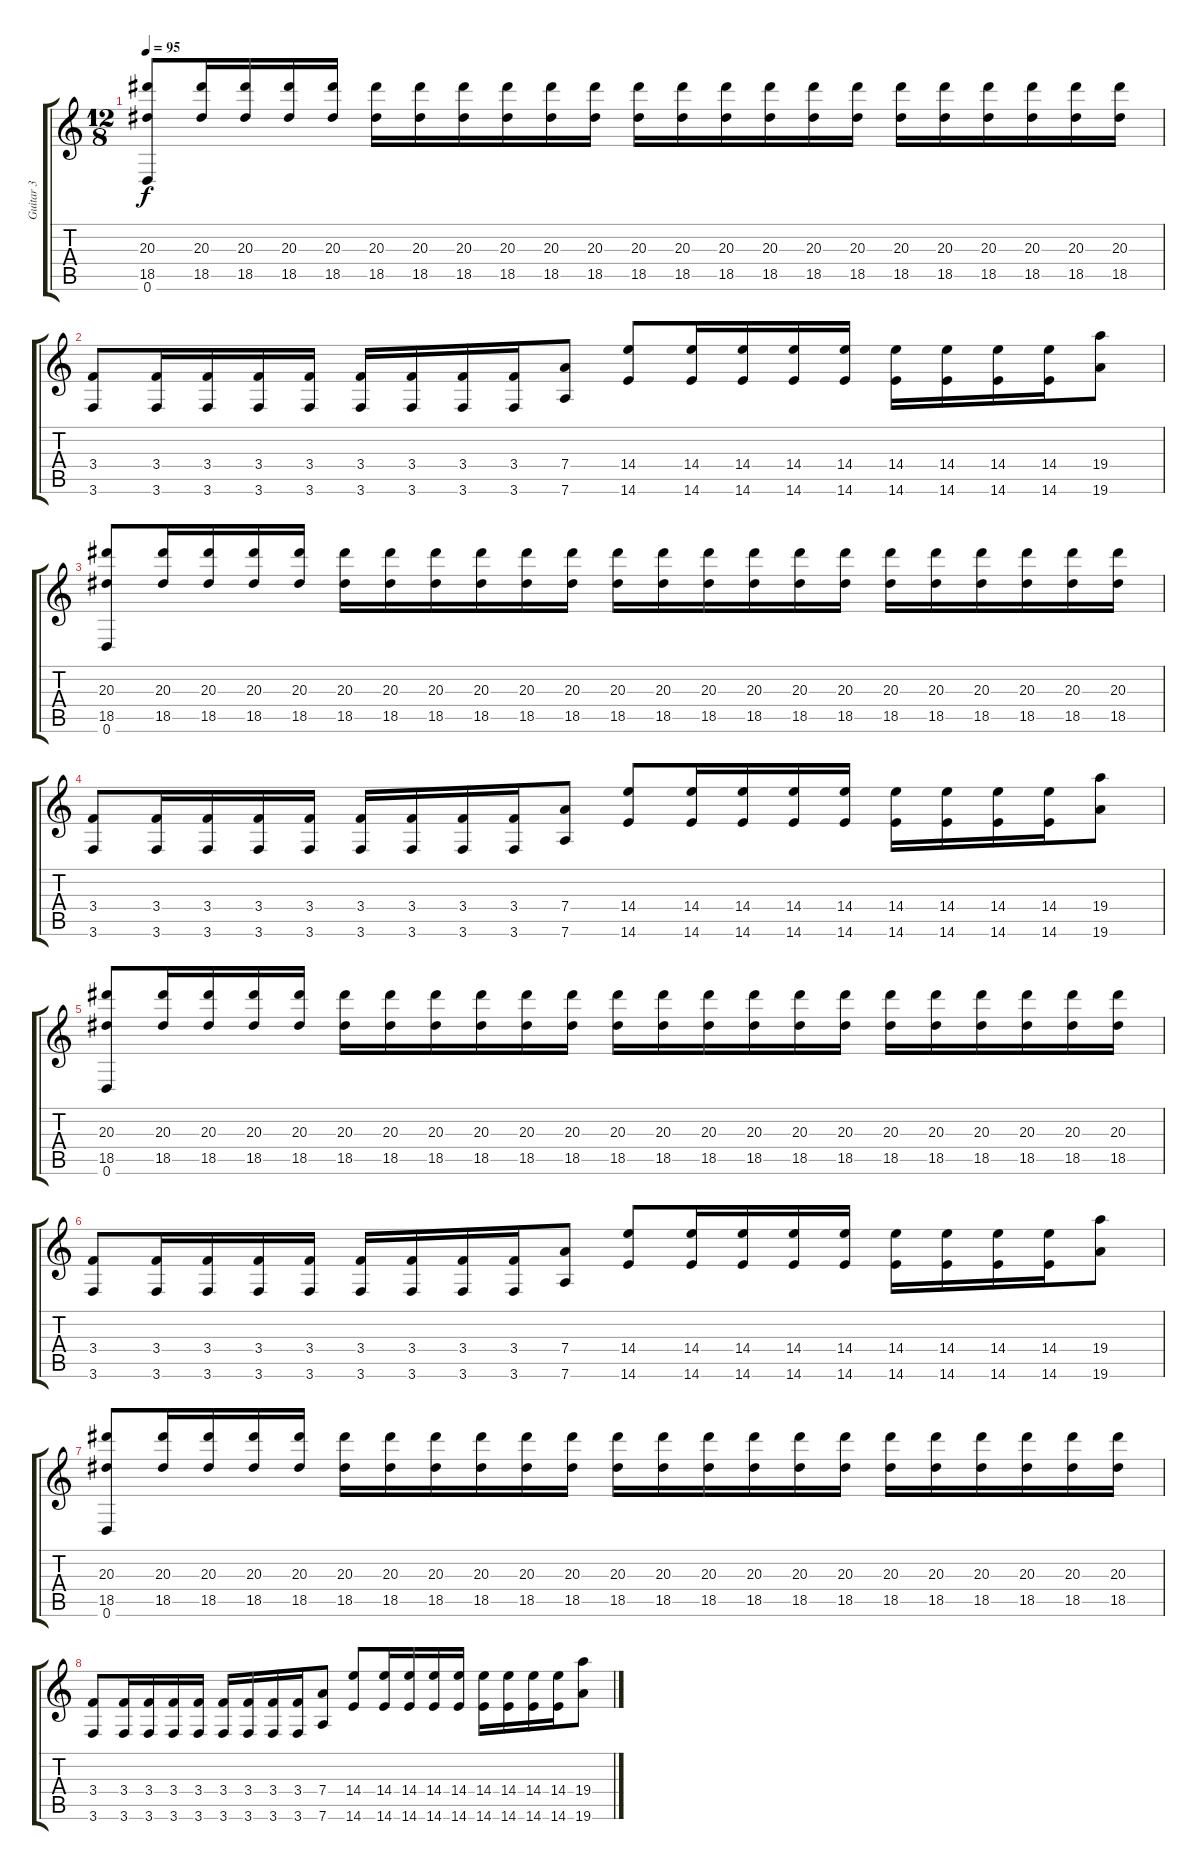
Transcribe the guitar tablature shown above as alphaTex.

\track ("Guitar 3" "Guitar 3") {instrument overdrivenguitar}
\staff {score tabs}
\tuning (E4 B3 G3 D3 A2 D2) {hide}
\ts (12 8)
\tempo 95
\clef g2
\ks c
(20.3 18.5 0.6).8{dy f} (20.3 18.5).16 (20.3 18.5).16 (20.3 18.5).16 (20.3 18.5).16 (20.3 18.5).16 (20.3 18.5).16 (20.3 18.5).16 (20.3 18.5).16 (20.3 18.5).16 (20.3 18.5).16 (20.3 18.5).16 (20.3 18.5).16 (20.3 18.5).16 (20.3 18.5).16 (20.3 18.5).16 (20.3 18.5).16 (20.3 18.5).16 (20.3 18.5).16 (20.3 18.5).16 (20.3 18.5).16 (20.3 18.5).16 (20.3 18.5).16 |
(3.4 3.6).8 (3.4 3.6).16 (3.4 3.6).16 (3.4 3.6).16 (3.4 3.6).16 (3.4 3.6).16 (3.4 3.6).16 (3.4 3.6).16 (3.4 3.6).16 (7.4 7.6).8 (14.4 14.6).8 (14.4 14.6).16 (14.4 14.6).16 (14.4 14.6).16 (14.4 14.6).16 (14.4 14.6).16 (14.4 14.6).16 (14.4 14.6).16 (14.4 14.6).16 (19.4 19.6).8 |
(20.3 18.5 0.6).8 (20.3 18.5).16 (20.3 18.5).16 (20.3 18.5).16 (20.3 18.5).16 (20.3 18.5).16 (20.3 18.5).16 (20.3 18.5).16 (20.3 18.5).16 (20.3 18.5).16 (20.3 18.5).16 (20.3 18.5).16 (20.3 18.5).16 (20.3 18.5).16 (20.3 18.5).16 (20.3 18.5).16 (20.3 18.5).16 (20.3 18.5).16 (20.3 18.5).16 (20.3 18.5).16 (20.3 18.5).16 (20.3 18.5).16 (20.3 18.5).16 |
(3.4 3.6).8 (3.4 3.6).16 (3.4 3.6).16 (3.4 3.6).16 (3.4 3.6).16 (3.4 3.6).16 (3.4 3.6).16 (3.4 3.6).16 (3.4 3.6).16 (7.4 7.6).8 (14.4 14.6).8 (14.4 14.6).16 (14.4 14.6).16 (14.4 14.6).16 (14.4 14.6).16 (14.4 14.6).16 (14.4 14.6).16 (14.4 14.6).16 (14.4 14.6).16 (19.4 19.6).8 |
(20.3 18.5 0.6).8 (20.3 18.5).16 (20.3 18.5).16 (20.3 18.5).16 (20.3 18.5).16 (20.3 18.5).16 (20.3 18.5).16 (20.3 18.5).16 (20.3 18.5).16 (20.3 18.5).16 (20.3 18.5).16 (20.3 18.5).16 (20.3 18.5).16 (20.3 18.5).16 (20.3 18.5).16 (20.3 18.5).16 (20.3 18.5).16 (20.3 18.5).16 (20.3 18.5).16 (20.3 18.5).16 (20.3 18.5).16 (20.3 18.5).16 (20.3 18.5).16 |
(3.4 3.6).8 (3.4 3.6).16 (3.4 3.6).16 (3.4 3.6).16 (3.4 3.6).16 (3.4 3.6).16 (3.4 3.6).16 (3.4 3.6).16 (3.4 3.6).16 (7.4 7.6).8 (14.4 14.6).8 (14.4 14.6).16 (14.4 14.6).16 (14.4 14.6).16 (14.4 14.6).16 (14.4 14.6).16 (14.4 14.6).16 (14.4 14.6).16 (14.4 14.6).16 (19.4 19.6).8 |
(20.3 18.5 0.6).8 (20.3 18.5).16 (20.3 18.5).16 (20.3 18.5).16 (20.3 18.5).16 (20.3 18.5).16 (20.3 18.5).16 (20.3 18.5).16 (20.3 18.5).16 (20.3 18.5).16 (20.3 18.5).16 (20.3 18.5).16 (20.3 18.5).16 (20.3 18.5).16 (20.3 18.5).16 (20.3 18.5).16 (20.3 18.5).16 (20.3 18.5).16 (20.3 18.5).16 (20.3 18.5).16 (20.3 18.5).16 (20.3 18.5).16 (20.3 18.5).16 |
(3.4 3.6).8 (3.4 3.6).16 (3.4 3.6).16 (3.4 3.6).16 (3.4 3.6).16 (3.4 3.6).16 (3.4 3.6).16 (3.4 3.6).16 (3.4 3.6).16 (7.4 7.6).8 (14.4 14.6).8 (14.4 14.6).16 (14.4 14.6).16 (14.4 14.6).16 (14.4 14.6).16 (14.4 14.6).16 (14.4 14.6).16 (14.4 14.6).16 (14.4 14.6).16 (19.4 19.6).8
